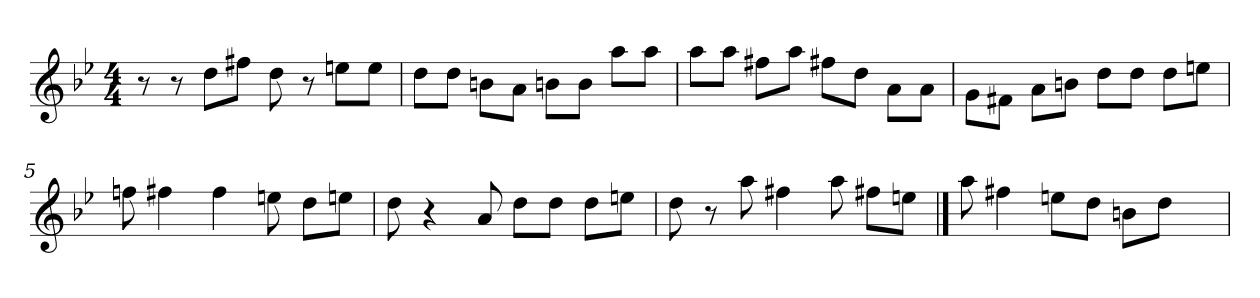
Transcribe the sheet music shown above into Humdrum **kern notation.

**kern
*part1
*staff1
*
*k[b-e-]
*B-:
*M4/4
*MM120
=1
8r
8r
8dd\L
8ff#X\J
8dd
8r
8een\L
8ee\J
=2
8dd\L
8dd\J
8bn\L
8a\J
8bn\L
8b\J
8aa\L
8aa\J
=3
8aa\L
8aa\J
8ff#X\L
8aa\J
8ff#X\L
8dd\J
8a\L
8a\J
=4
8g\L
8f#X\J
8a\L
8bn\J
8dd\L
8dd\J
8dd\L
8een\J
!!LO:LB:g=z
=5
8ffn
4ff#X
4ff#
8een
8dd\L
8een\J
=6
8dd
4r
8a
8dd\L
8dd\J
8dd\L
8een\J
=7
8dd
8r
8aa
4ff#X
8aa
8ff#X\L
8een\J
==8
8aa
4ff#X
8een\L
8dd\J
8bn\L
8dd\J
8ryy
=
*-
